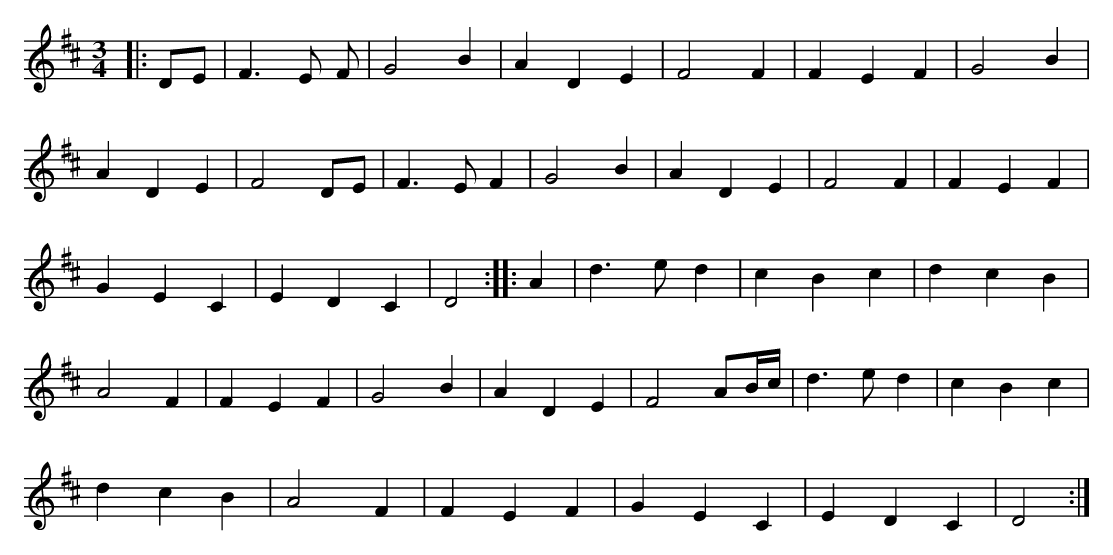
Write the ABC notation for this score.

X:1
M:3/4
K:D
|:DE|F3 E F|G4 B2|A2 D2 E2|F4 F2|F2 E2 F2|G4 B2|
A2 D2 E2|F4 DE|F3 E F2|G4 B2|A2 D2 E2|F4 F2|F2 E2 F2|
G2 E2 C2|E2 D2 C2|D4:|:A2|d3 e d2|c2 B2 c2|d2 c2 B2|
A4 F2|F2 E2 F2|G4 B2|A2 D2 E2|F4 AB/c/|d3 e d2|c2 B2 c2|
d2 c2 B2|A4 F2|F2 E2 F2|G2 E2 C2|E2 D2 C2|D4:|
